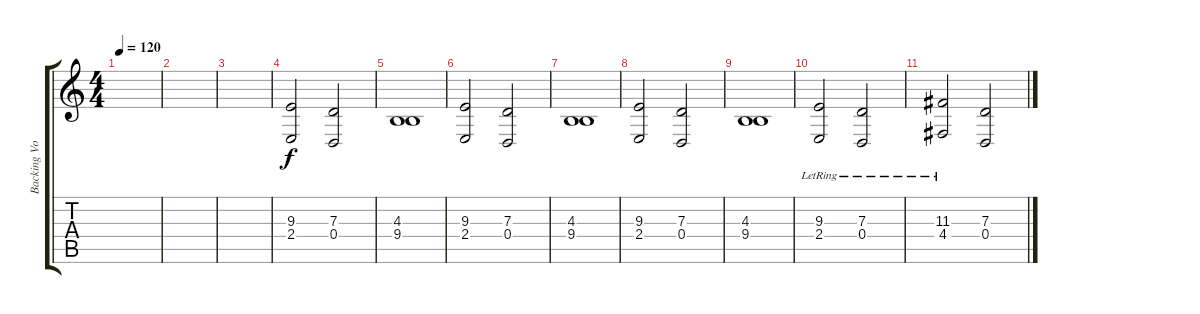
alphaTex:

\track ("Backing Vox" "Backing Vo") {instrument drawbarorgan}
\staff {score tabs}
\tuning (E4 B3 G3 D3 A2 E2) {hide}
\ts (4 4)
\tempo 120
\clef g2
\ks c
|
|
|
(9.3 2.4).2 (7.3 0.4).2 |
(4.3 9.4).1 |
(9.3 2.4).2 (7.3 0.4).2 |
(4.3 9.4).1 |
(9.3 2.4).2 (7.3 0.4).2 |
(4.3 9.4).1 |
(9.3{lr} 2.4{lr}).2 (7.3{lr} 0.4{lr}).2 |
(11.3{lr} 4.4{lr}).2 (7.3 0.4).2
